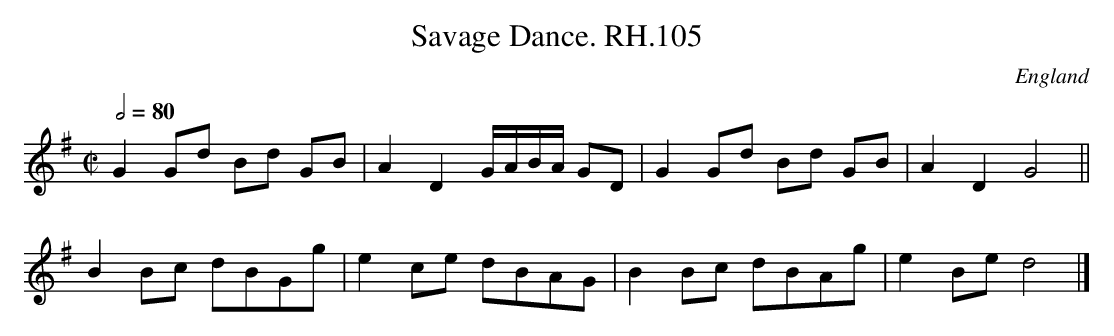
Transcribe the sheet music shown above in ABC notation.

X:1
T:Savage Dance. RH.105
O:England
M:C|
L:1/8
Q:1/2=80
K:G
G2Gd Bd GB|A2D2G/A/B/A/ GD|\
G2Gd Bd GB|A2D2 G4||
B2Bc dBGg|e2ce dBAG|\
B2Bc dBAg|e2Be d4|]
